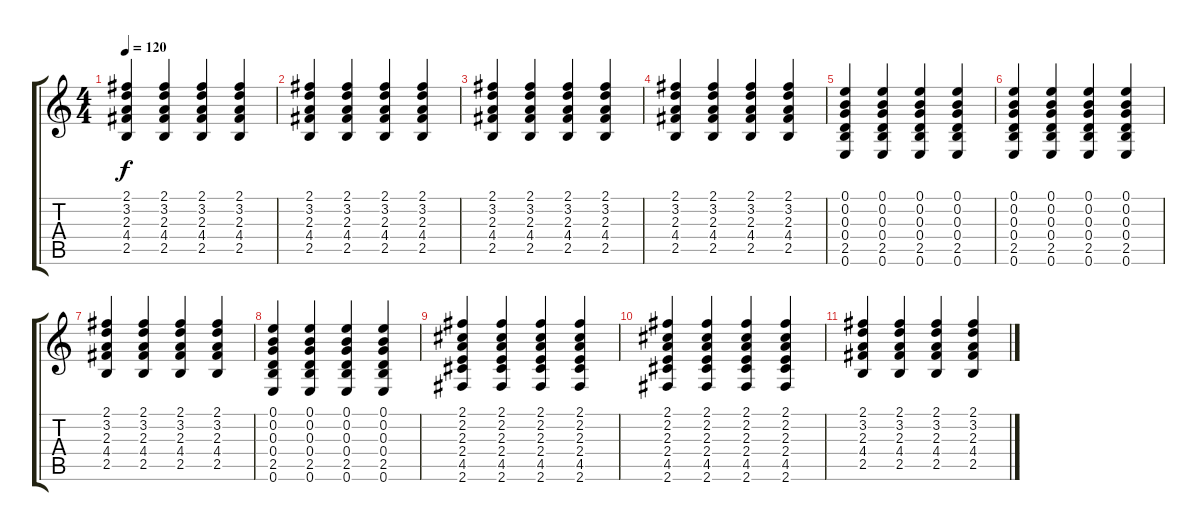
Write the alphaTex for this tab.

\track "" {instrument acousticguitarsteel}
\staff {score tabs}
\tuning (E4 B3 G3 D3 A2 E2) {hide}
\ts (4 4)
\tempo 120
\clef g2
\ks c
(2.1 3.2 2.3 4.4 2.5).4{dy f instrument acousticguitarsteel} (2.1 3.2 2.3 4.4 2.5).4 (2.1 3.2 2.3 4.4 2.5).4 (2.1 3.2 2.3 4.4 2.5).4 |
(2.1 3.2 2.3 4.4 2.5).4 (2.1 3.2 2.3 4.4 2.5).4 (2.1 3.2 2.3 4.4 2.5).4 (2.1 3.2 2.3 4.4 2.5).4 |
(2.1 3.2 2.3 4.4 2.5).4 (2.1 3.2 2.3 4.4 2.5).4 (2.1 3.2 2.3 4.4 2.5).4 (2.1 3.2 2.3 4.4 2.5).4 |
(2.1 3.2 2.3 4.4 2.5).4 (2.1 3.2 2.3 4.4 2.5).4 (2.1 3.2 2.3 4.4 2.5).4 (2.1 3.2 2.3 4.4 2.5).4 |
(0.1 0.2 0.3 0.4 2.5 0.6).4 (0.1 0.2 0.3 0.4 2.5 0.6).4 (0.1 0.2 0.3 0.4 2.5 0.6).4 (0.1 0.2 0.3 0.4 2.5 0.6).4 |
(0.1 0.2 0.3 0.4 2.5 0.6).4 (0.1 0.2 0.3 0.4 2.5 0.6).4 (0.1 0.2 0.3 0.4 2.5 0.6).4 (0.1 0.2 0.3 0.4 2.5 0.6).4 |
(2.1 3.2 2.3 4.4 2.5).4 (2.1 3.2 2.3 4.4 2.5).4 (2.1 3.2 2.3 4.4 2.5).4 (2.1 3.2 2.3 4.4 2.5).4 |
(0.1 0.2 0.3 0.4 2.5 0.6).4 (0.1 0.2 0.3 0.4 2.5 0.6).4 (0.1 0.2 0.3 0.4 2.5 0.6).4 (0.1 0.2 0.3 0.4 2.5 0.6).4 |
(2.1 2.2 2.3 2.4 4.5 2.6).4 (2.1 2.2 2.3 2.4 4.5 2.6).4 (2.1 2.2 2.3 2.4 4.5 2.6).4 (2.1 2.2 2.3 2.4 4.5 2.6).4 |
(2.1 2.2 2.3 2.4 4.5 2.6).4 (2.1 2.2 2.3 2.4 4.5 2.6).4 (2.1 2.2 2.3 2.4 4.5 2.6).4 (2.1 2.2 2.3 2.4 4.5 2.6).4 |
(2.1 3.2 2.3 4.4 2.5).4 (2.1 3.2 2.3 4.4 2.5).4 (2.1 3.2 2.3 4.4 2.5).4 (2.1 3.2 2.3 4.4 2.5).4
